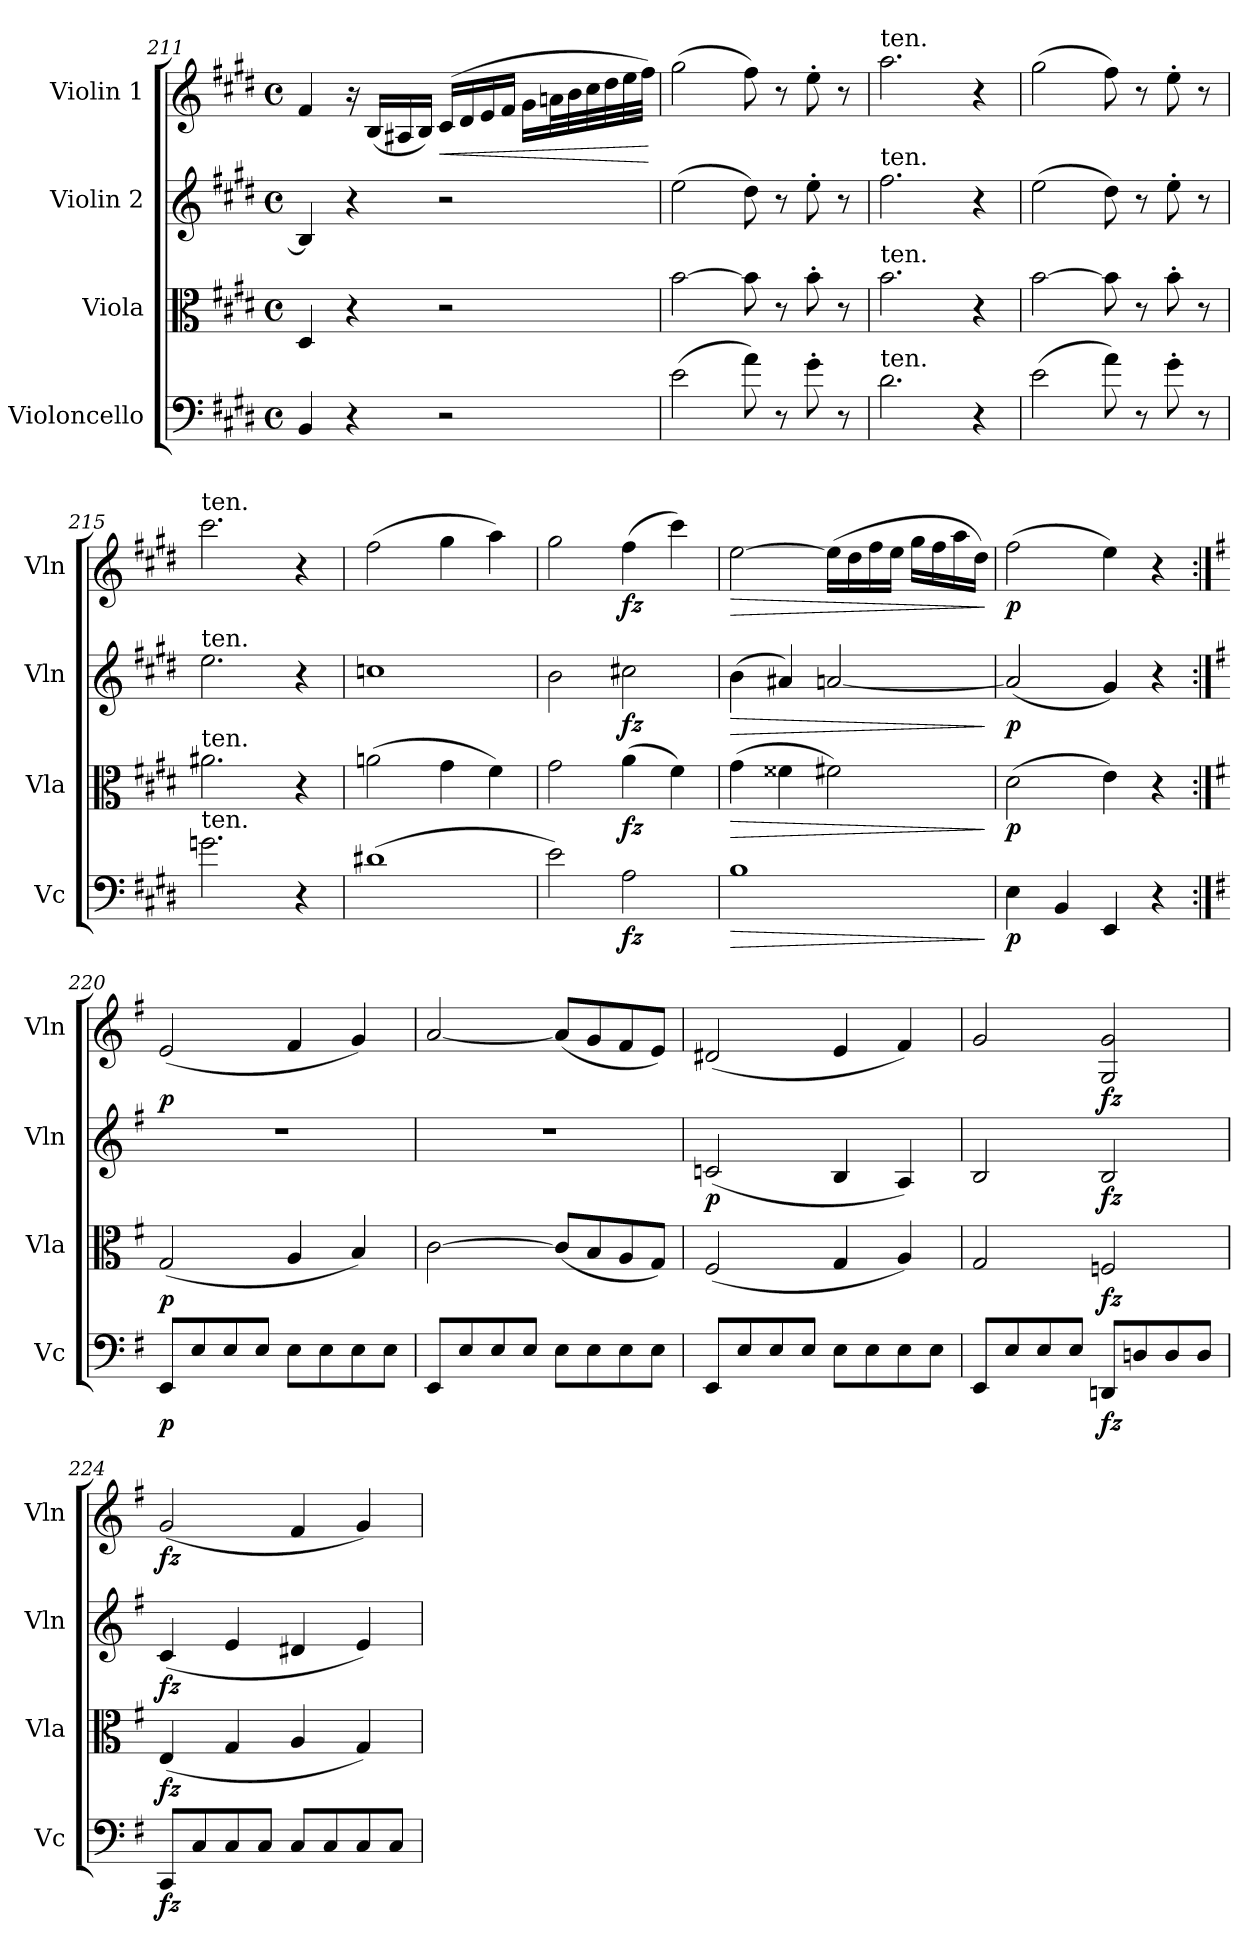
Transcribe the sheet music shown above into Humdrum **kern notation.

**kern	**dynam	**kern	**dynam	**kern	**dynam	**kern	**dynam
*part4	*part4	*part3	*part3	*part2	*part2	*part1	*part1
*staff4	*staff4	*staff3	*staff3	*staff2	*staff2	*staff1	*staff1
*I"Violoncello	*	*I"Viola	*	*I"Violin 2	*	*I"Violin 1	*
*I'Vc	*	*I'Vla	*	*I'Vln	*	*I'Vln	*
*clefF4	*	*clefC3	*	*clefG2	*	*clefG2	*
*k[f#c#g#d#]	*	*k[f#c#g#d#]	*	*k[f#c#g#d#]	*	*k[f#c#g#d#]	*
*M4/4	*	*M4/4	*	*M4/4	*	*M4/4	*
*met(c)	*	*met(c)	*	*met(c)	*	*met(c)	*
=211	=211	=211	=211	=211	=211	=211	=211
4BB/	.	4D#/	.	4B/]	.	4f#/	.
4r	.	4r	.	4r	.	16r	.
.	.	.	.	.	.	(<16B/LL	.
.	.	.	.	.	.	16A#X/	.
.	.	.	.	.	.	16B/JJ)	.
!	!	!	!	!	!	!	!LO:HP:b
2r	.	2r	.	2r	.	(>16c#/LL	<
.	.	.	.	.	.	16d#/	.
.	.	.	.	.	.	16e/	.
.	.	.	.	.	.	16f#/JJ	.
.	.	.	.	.	.	16g#\LL	.
.	.	.	.	.	.	32an\L	.
.	.	.	.	.	.	32b\	.
.	.	.	.	.	.	32cc#\	.
.	.	.	.	.	.	32dd#\	.
.	.	.	.	.	.	32ee\	.
.	.	.	.	.	.	32ff#\JJJ)	.
.	.	.	.	.	.	.	[
=212	=212	=212	=212	=212	=212	=212	=212
!	!LO:DY:b	!	!LO:DY:b	!	!LO:DY:b	!	!LO:DY:b
(>2e\	other-dynamics	[2b\	other-dynamics	(>2ee\	other-dynamics	(>2gg#\	other-dynamics
8a\)	.	8b\]	.	8dd#\)	.	8ff#\)	.
8r	.	8r	.	8r	.	8r	.
8g#'\	.	8b'\	.	8ee'\	.	8ee'\	.
8r	.	8r	.	8r	.	8r	.
=213	=213	=213	=213	=213	=213	=213	=213
!	!	!	!	!	!	!LO:TX:a:t=ten.	!
!	!	!	!	!LO:TX:a:t=ten.	!	!	!
!	!	!LO:TX:a:t=ten.	!	!	!	!	!
!LO:TX:a:t=ten.	!	!	!	!	!	!	!
2.d#\	.	2.b\	.	2.ff#\	.	2.aa\	.
4r	.	4r	.	4r	.	4r	.
!!LO:LB:g=z
=214	=214	=214	=214	=214	=214	=214	=214
(>2e\	.	[2b\	.	(>2ee\	.	(>2gg#\	.
8a\)	.	8b\]	.	8dd#\)	.	8ff#\)	.
8r	.	8r	.	8r	.	8r	.
8g#'\	.	8b'\	.	8ee'\	.	8ee'\	.
8r	.	8r	.	8r	.	8r	.
=215	=215	=215	=215	=215	=215	=215	=215
!	!	!	!	!	!	!LO:TX:a:t=ten.	!
!	!	!	!	!LO:TX:a:t=ten.	!	!	!
!	!	!LO:TX:a:t=ten.	!	!	!	!	!
!LO:TX:a:t=ten.	!	!	!	!	!	!	!
2.gn\	.	2.a#X\	.	2.ee\	.	2.ccc#\	.
4r	.	4r	.	4r	.	4r	.
=216	=216	=216	=216	=216	=216	=216	=216
(>1d#X	.	(>2an\	.	1ccn	.	(>2ff#\	.
.	.	4g#\	.	.	.	4gg#\	.
.	.	4f#\)	.	.	.	4aa\)	.
=217	=217	=217	=217	=217	=217	=217	=217
2e\)	.	2g#\	.	2b\	.	2gg#\	.
!	!LO:DY:b	!	!LO:DY:b	!	!LO:DY:b	!	!LO:DY:b
2A\	fz	(>4a\	fz	2cc#X\	fz	(>4ff#\	fz
.	.	4f#\)	.	.	.	4ccc#\)	.
=218	=218	=218	=218	=218	=218	=218	=218
!	!LO:HP:b	!	!LO:HP:b	!	!LO:HP:b	!	!LO:HP:b
1B	>	(>4g#\	>	(>4b\	>	[2ee\	>
.	.	4f##X\	.	4a#X/)	.	.	.
.	.	2f#X\)	.	[2an/	.	(>16ee\LL]	.
.	.	.	.	.	.	16dd#\	.
.	.	.	.	.	.	16ff#\	.
.	.	.	.	.	.	16ee\JJ	.
.	.	.	.	.	.	16gg#\LL	.
.	.	.	.	.	.	16ff#\	.
.	.	.	.	.	.	16aa\	.
.	.	.	.	.	.	16dd#\JJ)	.
.	]	.	]	.	]	.	]
=219	=219	=219	=219	=219	=219	=219	=219
!	!LO:DY:b	!	!LO:DY:b	!	!LO:DY:b	!	!LO:DY:b
4E\	p	(>2d#\	p	(<2a/]	p	(>2ff#\	p
4BB/	.	.	.	.	.	.	.
4EE/	.	4e\)	.	4g#/)	.	4ee\)	.
4r	.	4r	.	4r	.	4r	.
!!LO:PB:g=z
=220:|!	=220:|!	=220:|!	=220:|!	=220:|!	=220:|!	=220:|!	=220:|!
*k[f#]	*	*k[f#]	*	*k[f#]	*	*k[f#]	*
!	!LO:DY:b	!	!LO:DY:b	!	!	!	!LO:DY:b
8EE/L	p	(<2G/	p	1r	.	(<2e/	p
8E/	.	.	.	.	.	.	.
8E/	.	.	.	.	.	.	.
8E/J	.	.	.	.	.	.	.
8E\L	.	4A/	.	.	.	4f#/	.
8E\	.	.	.	.	.	.	.
8E\	.	4B/)	.	.	.	4g/)	.
8E\J	.	.	.	.	.	.	.
=221	=221	=221	=221	=221	=221	=221	=221
8EE/L	.	[2c\	.	1r	.	[2a/	.
8E/	.	.	.	.	.	.	.
8E/	.	.	.	.	.	.	.
8E/J	.	.	.	.	.	.	.
8E\L	.	(<8c/L]	.	.	.	(<8a/L]	.
8E\	.	8B/	.	.	.	8g/	.
8E\	.	8A/	.	.	.	8f#/	.
8E\J	.	8G/J)	.	.	.	8e/J)	.
=222	=222	=222	=222	=222	=222	=222	=222
!	!	!	!	!	!LO:DY:b	!	!
8EE/L	.	(<2F#/	.	(<2cn/	p	(<2d#X/	.
8E/	.	.	.	.	.	.	.
8E/	.	.	.	.	.	.	.
8E/J	.	.	.	.	.	.	.
8E\L	.	4G/	.	4B/	.	4e/	.
8E\	.	.	.	.	.	.	.
8E\	.	4A/)	.	4A/)	.	4f#/)	.
8E\J	.	.	.	.	.	.	.
=223	=223	=223	=223	=223	=223	=223	=223
8EE/L	.	2G/	.	2B/	.	2g/	.
8E/	.	.	.	.	.	.	.
8E/	.	.	.	.	.	.	.
8E/J	.	.	.	.	.	.	.
!	!LO:DY:b	!	!LO:DY:b	!	!LO:DY:b	!	!LO:DY:b
8DDn/L	fz	2Fn/	fz	2B/	fz	2G/ 2g/	fz
8Dn/	.	.	.	.	.	.	.
8D/	.	.	.	.	.	.	.
8D/J	.	.	.	.	.	.	.
=224	=224	=224	=224	=224	=224	=224	=224
!	!LO:DY:b	!	!LO:DY:b	!	!LO:DY:b	!	!LO:DY:b
8CC/L	fz	(<4E/	fz	(<4c/	fz	(<2g/	fz
8C/	.	.	.	.	.	.	.
8C/	.	4G/	.	4e/	.	.	.
8C/J	.	.	.	.	.	.	.
8C/L	.	4A/	.	4d#X/	.	4f#/	.
8C/	.	.	.	.	.	.	.
8C/	.	4G/)	.	4e/)	.	4g/)	.
8C/J	.	.	.	.	.	.	.
=	=	=	=	=	=	=	=
*-	*-	*-	*-	*-	*-	*-	*-
